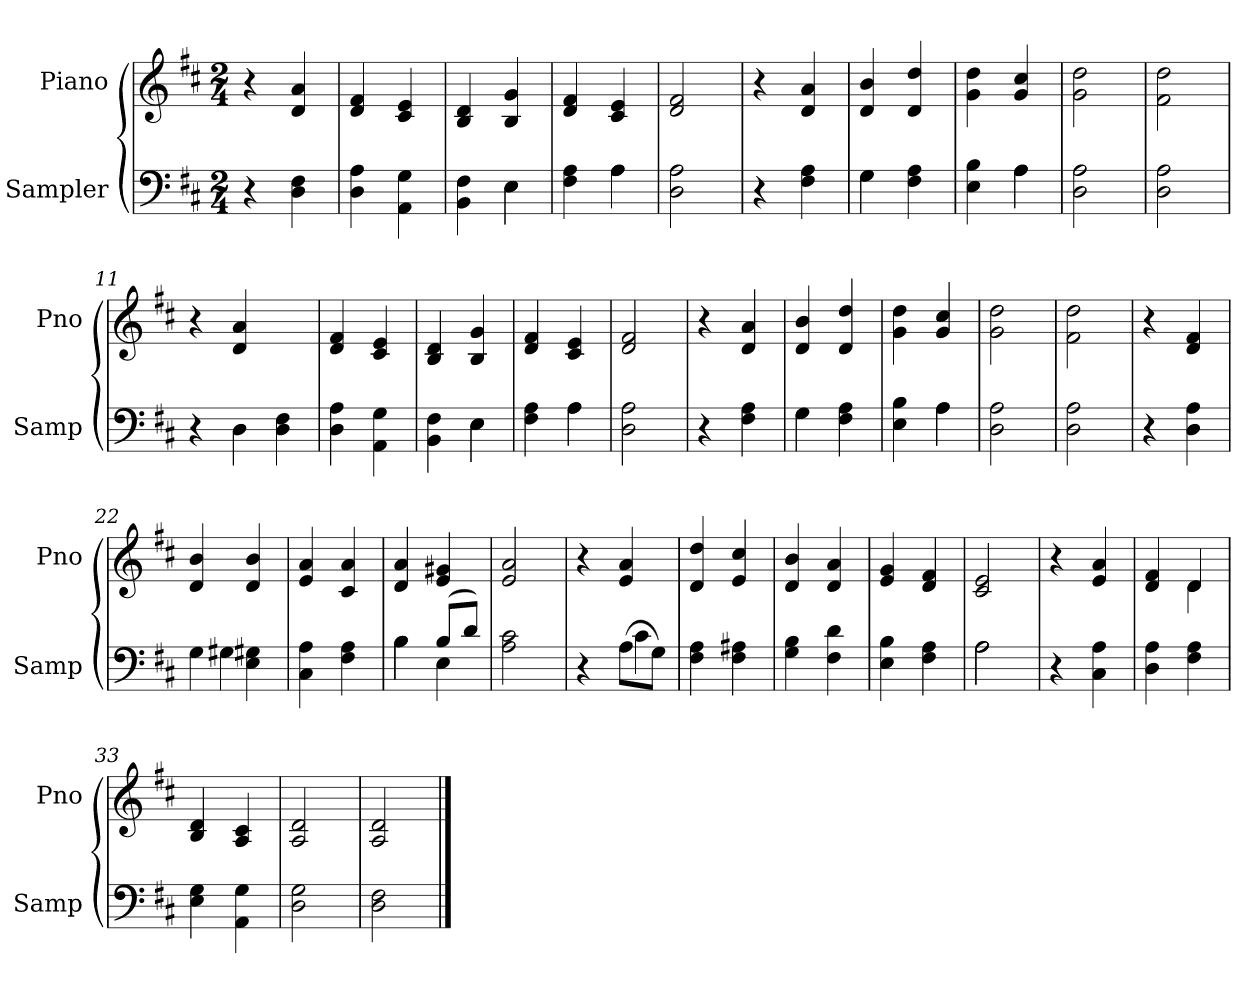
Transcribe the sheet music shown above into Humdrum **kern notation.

**kern	**kern
*part2	*part1
*staff2	*staff1
*I"Sampler	*I"Piano
*I'Samp	*I'Pno
*clefF4	*clefG2
*k[f#c#]	*k[f#c#]
*D:	*D:
*M2/4	*M2/4
=1	=1
4r	4r
4D 4F#	4d 4a
=2	=2
4D 4A	4d 4f#
4AA 4G	4c# 4e
=3	=3
*^	*
4BB 4F#	4ryy	4B 4d
4E\	4E	4B 4g
=4	=4	=4
4F# 4A	4ryy	4d 4f#
4A\	4A	4c# 4e
*v	*v	*
=5	=5
2D 2A	2d 2f#
=6	=6
4r	4r
4F# 4A	4d 4a
=7	=7
*^	*
4G\	4G	4d 4b
4F# 4A	4ryy	4d 4dd
=8	=8	=8
4E 4B	4ryy	4g 4dd
4A\	4A	4g 4cc#
*v	*v	*
=9	=9
2D 2A	2g 2dd
=10	=10
2D 2A	2f#\ 2dd\
=11	=11
4r	4r
4D	4d 4a
4D 4F#	4ryy
=12	=12
4D 4A	4d 4f#
4AA 4G	4c# 4e
=13	=13
*^	*
4BB 4F#	4ryy	4B 4d
4E\	4E	4B 4g
=14	=14	=14
4F# 4A	4ryy	4d 4f#
4A\	4A	4c# 4e
*v	*v	*
=15	=15
2D 2A	2d 2f#
=16	=16
4r	4r
4F# 4A	4d 4a
=17	=17
*^	*
4G\	4G	4d 4b
4F# 4A	4ryy	4d 4dd
=18	=18	=18
4E 4B	4ryy	4g 4dd
4A\	4A	4g 4cc#
*v	*v	*
=19	=19
2D 2A	2g 2dd
=20	=20
2D 2A	2f#\ 2dd\
=21	=21
4r	4r
4D 4A	4d 4f#
=22	=22
*^	*
4G\	4G#	4d 4b
4E 4G#X	4ryy	4d 4b
*v	*v	*
=23	=23
4C# 4A	4e 4a
4F# 4A	4c# 4a
=24	=24
*^	*
4B\	4B	4d 4a
(8B/L	4E	4e 4g#X
8d/J)	.	.
*v	*v	*
=25	=25
2A 2c#	2e 2a
=26	=26
*^	*
4r	4ryy	4r
(8A\L	4c#	4e 4a
8G\J)	.	.
*v	*v	*
=27	=27
4F# 4A	4d 4dd
4F# 4A#X	4e 4cc#
=28	=28
4G 4B	4d 4b
4F# 4d	4d 4a
=29	=29
4E 4B	4e 4g
4F# 4A	4d 4f#
=30	=30
*^	*
2A\	2A	2c# 2e
*v	*v	*
=31	=31
4r	4r
4C# 4A	4e 4a
=32	=32
*	*^
4D 4A	4d 4f#	4ryy
4F# 4A	4d/	4d
*	*v	*v
=33	=33
4E 4G	4B 4d
4AA 4G	4A 4c#
=34	=34
2D 2G	2A 2d
=35	=35
2D 2F#	2A 2d
==	==
*-	*-
